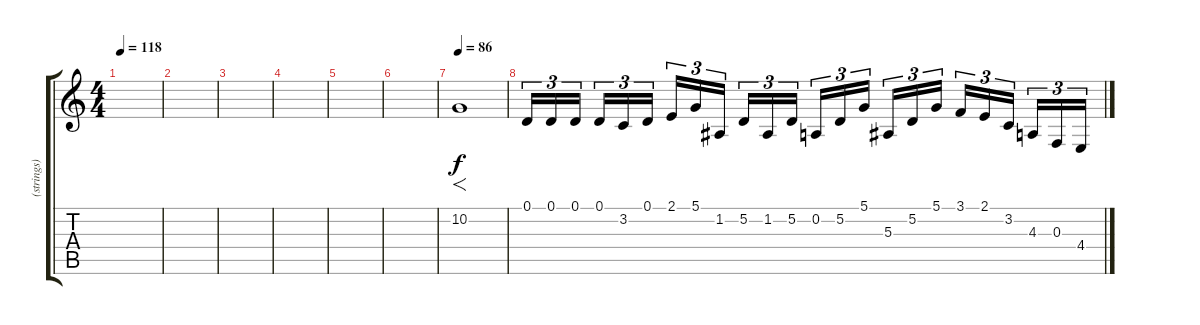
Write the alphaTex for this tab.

\track ("(strings)" "(strings)") {instrument choiraahs}
\staff {score tabs}
\tuning (D4 A3 F3 C3 G2 D2) {hide}
\ts (4 4)
\tempo 118
\clef g2
\ks c
|
|
|
|
|
|
\tempo 86
10.2.1{f} |
0.1.16{tu (3 2) volume 12 balance 0 instrument lead1square} 0.1.16{tu (3 2)} 0.1.16{tu (3 2)} 0.1.16{tu (3 2)} 3.2.16{tu (3 2)} 0.1.16{tu (3 2)} 2.1.16{tu (3 2)} 5.1.16{tu (3 2)} 1.2.16{tu (3 2)} 5.2.16{tu (3 2)} 1.2.16{tu (3 2)} 5.2.16{tu (3 2)} 0.2.16{tu (3 2)} 5.2.16{tu (3 2)} 5.1.16{tu (3 2)} 5.3.16{tu (3 2)} 5.2.16{tu (3 2)} 5.1.16{tu (3 2)} 3.1.16{tu (3 2)} 2.1.16{tu (3 2)} 3.2.16{tu (3 2)} 4.3.16{tu (3 2)} 0.3.16{tu (3 2)} 4.4.16{tu (3 2)}
